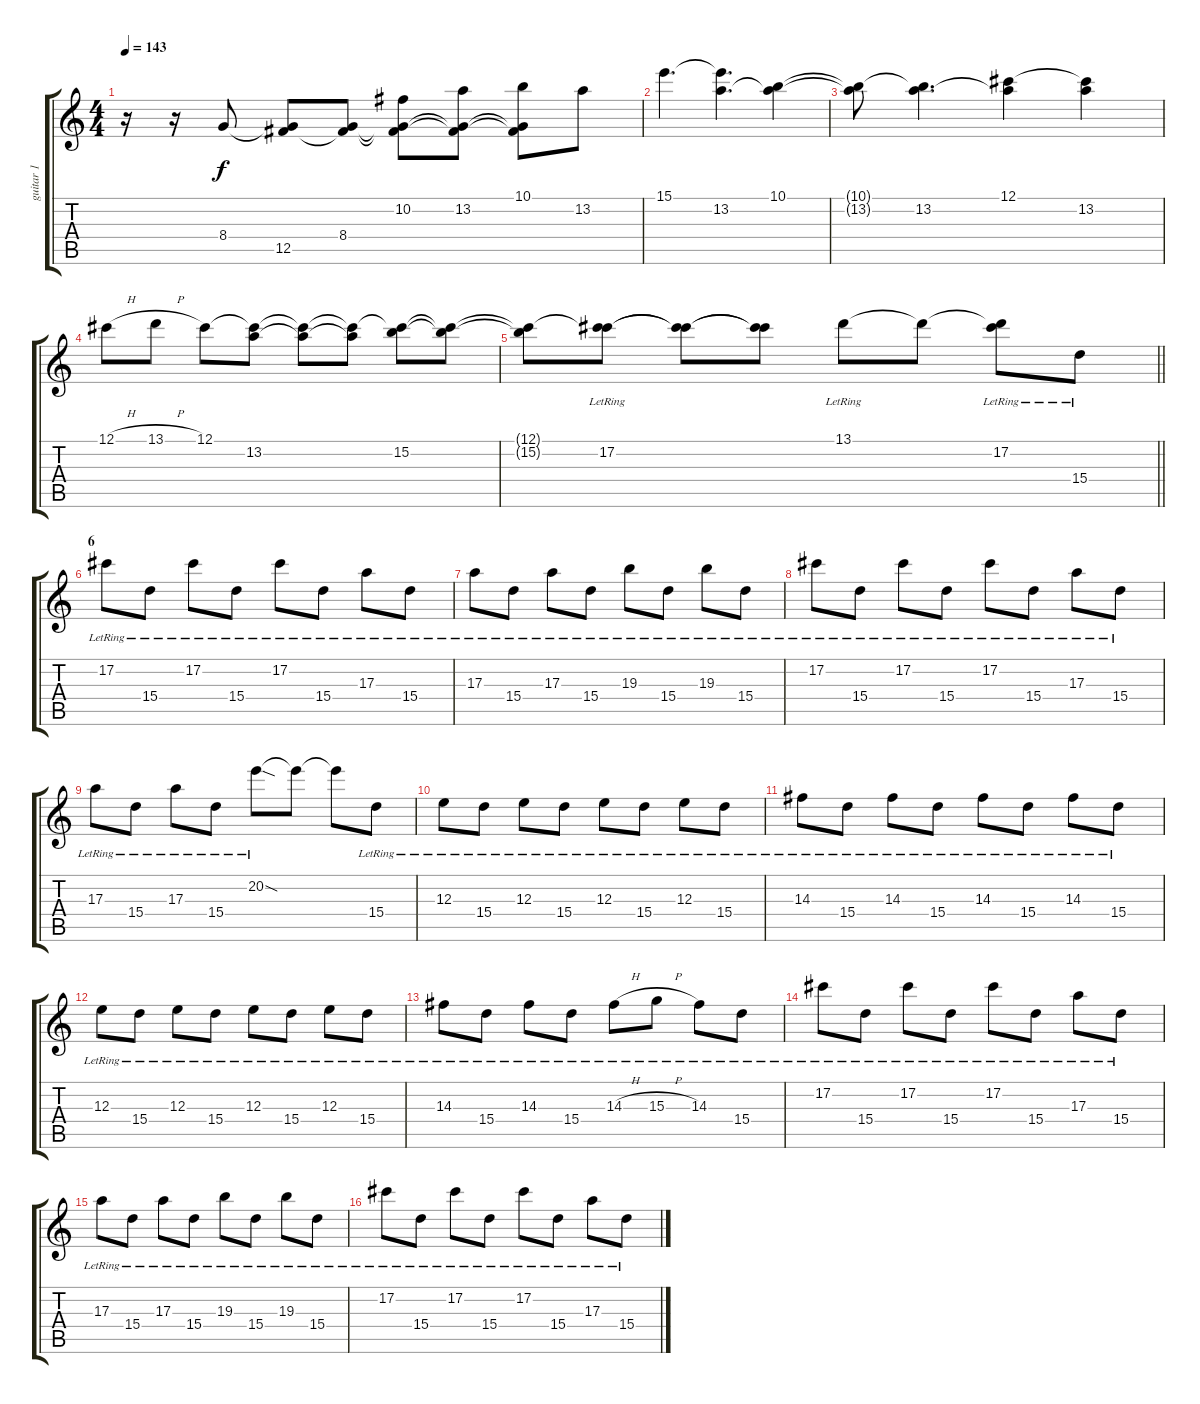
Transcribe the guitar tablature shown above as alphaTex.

\track ("guitar 1" "guitar 1") {instrument distortionguitar}
\staff {score tabs}
\tuning (Db4 Ab3 E3 B2 Gb2 B1) {hide}
\ts (4 4)
\tempo 143
\clef g2
\ks c
r.16{dy f} r.16 8.4.8 (8.4{t} 12.5).8 (8.4 12.5{t}).8 (10.2 8.4{t} 12.5{t}).8 (13.2 8.4{t} 12.5{t}).8 (10.1 8.4{t} 12.5{t}).8 13.2.8 |
15.1.4{d} (15.1{t} 13.2).4{d} (10.1 13.2{t}).4 |
(10.1{t} 13.2{t}).8 (10.1{t} 13.2).4{d} (12.1 13.2{t}).4 (12.1{t} 13.2).4 |
12.1{h}.8 13.1{h}.8 12.1.8 (12.1{t} 13.2).8 (12.1{t} 13.2{t}).8 (12.1{t} 13.2{t}).8 (12.1{t} 15.2).8 (12.1{t} 15.2{t}).8 |
\barLineRight lightlight
(12.1{t} 15.2{t}).8 (12.1{t} 17.2{lr}).8 (12.1{t} 17.2{t}).8 (12.1{t} 17.2{t}).8 13.1{lr}.8 13.1{t}.8 (13.1{t} 17.2{lr}).8 15.4{lr}.8 |
\section ("" "6")
17.2{lr}.8 15.4{lr}.8 17.2{lr}.8 15.4{lr}.8 17.2{lr}.8 15.4{lr}.8 17.3{lr}.8 15.4{lr}.8 |
17.3{lr}.8 15.4{lr}.8 17.3{lr}.8 15.4{lr}.8 19.3{lr}.8 15.4{lr}.8 19.3{lr}.8 15.4{lr}.8 |
17.2{lr}.8 15.4{lr}.8 17.2{lr}.8 15.4{lr}.8 17.2{lr}.8 15.4{lr}.8 17.3{lr}.8 15.4{lr}.8 |
17.3{lr}.8 15.4{lr}.8 17.3{lr}.8 15.4{lr}.8 20.2{sod lr}.8 20.2{t}.8 20.2{t}.8 15.4{lr}.8 |
12.3{lr}.8 15.4{lr}.8 12.3{lr}.8 15.4{lr}.8 12.3{lr}.8 15.4{lr}.8 12.3{lr}.8 15.4{lr}.8 |
14.3{lr}.8 15.4{lr}.8 14.3{lr}.8 15.4{lr}.8 14.3{lr}.8 15.4{lr}.8 14.3{lr}.8 15.4{lr}.8 |
12.3{lr}.8 15.4{lr}.8 12.3{lr}.8 15.4{lr}.8 12.3{lr}.8 15.4{lr}.8 12.3{lr}.8 15.4{lr}.8 |
14.3{lr}.8 15.4{lr}.8 14.3{lr}.8 15.4{lr}.8 14.3{h lr}.8 15.3{h lr}.8 14.3{lr}.8 15.4{lr}.8 |
17.2{lr}.8 15.4{lr}.8 17.2{lr}.8 15.4{lr}.8 17.2{lr}.8 15.4{lr}.8 17.3{lr}.8 15.4{lr}.8 |
17.3{lr}.8 15.4{lr}.8 17.3{lr}.8 15.4{lr}.8 19.3{lr}.8 15.4{lr}.8 19.3{lr}.8 15.4{lr}.8 |
17.2{lr}.8 15.4{lr}.8 17.2{lr}.8 15.4{lr}.8 17.2{lr}.8 15.4{lr}.8 17.3{lr}.8 15.4{lr}.8
